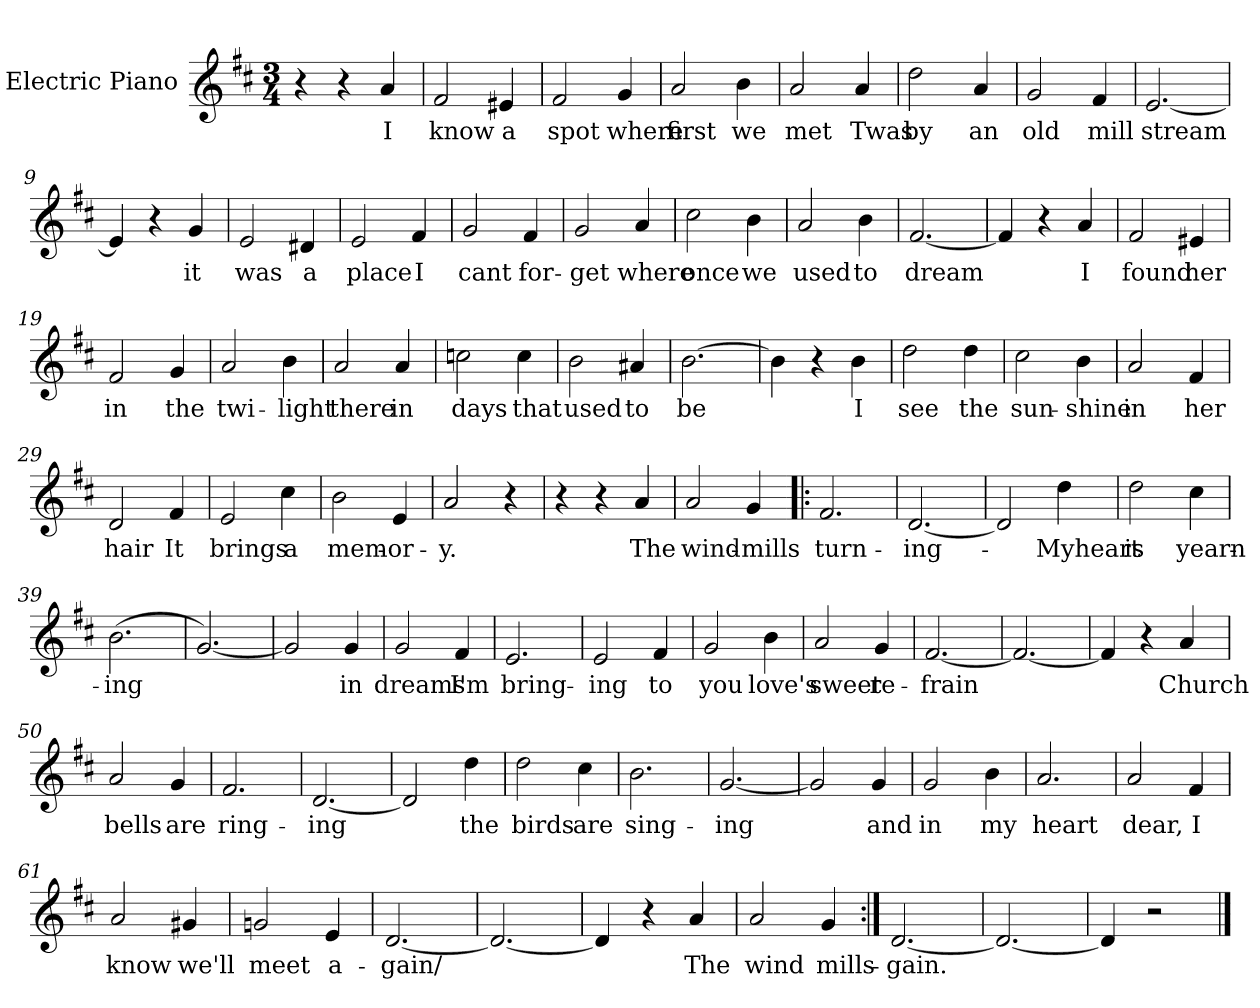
**kern	**text
*part1	*part1
*staff1	*staff1
*I"Electric Piano	*
*I'E.Pno	*
*clefG2	*
*k[f#c#]	*
*D:	*
*M3/4	*
=1	=1
4r	.
4r	.
4a/	I
=2	=2
2f#/	know
4e#X/	a
=3	=3
2f#/	spot
4g/	where
=4	=4
2a/	first
4b\	we
=5	=5
2a/	met
4a/	Twas
=6	=6
2dd\	by
4a/	an
=7	=7
2g/	old
4f#/	mill
!!LO:LB:g=z
=8	=8
[2.e/	stream
=9	=9
4e/]	.
4r	.
4g/	it
=10	=10
2e/	was
4d#X/	a
=11	=11
2e/	place
4f#/	I
=12	=12
2g/	cant
4f#/	for-
=13	=13
2g/	get
4a/	where
=14	=14
2cc#\	once
4b\	we
=15	=15
2a/	used
4b\	to
!!LO:LB:g=z
=16	=16
[2.f#/	dream
=17	=17
4f#/]	.
4r	.
4a/	I
=18	=18
2f#/	found
4e#X/	her
=19	=19
2f#/	in
4g/	the
=20	=20
2a/	twi-
4b\	-light
=21	=21
2a/	there
4a/	in
=22	=22
2ccn\	days
4cc\	that
=23	=23
2b\	used
4a#X/	to
!!LO:LB:g=z
=24	=24
[2.b\	be
=25	=25
4b\]	.
4r	.
4b\	I
=26	=26
2dd\	see
4dd\	the
=27	=27
2cc#\	sun-
4b\	-shine
=28	=28
2a/	in
4f#/	her
=29	=29
2d/	hair
4f#/	It
=30	=30
2e/	brings
4cc#\	a
=31	=31
2b\	mem-
4e/	-or-
=32	=32
2a/	y.
4r	.
!!LO:LB:g=z
=33	=33
4r	.
4r	.
4a/	The
=34	=34
2a/	wind-
4g/	-mills
=35!|:	=35!|:
2.f#/	turn-
=36	=36
[2.d/	-ing-
=37	=37
2d/]	.
4dd\	Myheart
=38	=38
2dd\	is
4cc#\	yearn-
=39	=39
(2.b\	-ing
=40	=40
[2.g/)	.
=41	=41
2g/]	.
4g/	in
!!LO:LB:g=z
=42	=42
2g/	dreams
4f#/	I'm
=43	=43
2.e/	bring-
=44	=44
2e/	ing
4f#/	to
=45	=45
2g/	you
4b\	love's
=46	=46
2a/	sweet
4g/	re-
=47	=47
[2.f#/	-frain
=48	=48
2.f#/_	.
=49	=49
4f#/]	.
4r	.
4a/	Church
=50	=50
2a/	bells
4g/	are
!!LO:LB:g=z
=51	=51
2.f#/	ring-
=52	=52
[2.d/	-ing
=53	=53
2d/]	.
4dd\	the
=54	=54
2dd\	birds
4cc#\	are
=55	=55
2.b\	sing-
=56	=56
[2.g/	-ing
=57	=57
2g/]	.
4g/	and
=58	=58
2g/	in
4b\	my
=59	=59
2.a/	heart
=60	=60
2a/	dear,
4f#/	I
!!LO:LB:g=z
=61	=61
2a/	know
4g#X/	we'll
=62	=62
2gn/	meet
4e/	a-
=63	=63
[2.d/	-gain/
=64	=64
2.d/_	.
=65	=65
4d/]	.
4r	.
4a/	The
=66	=66
2a/	wind
4g/	-mills-
=67:|!	=67:|!
[2.d/	gain.
=68	=68
2.d/_	.
=69	=69
4d/]	.
2r	.
==	==
*-	*-
